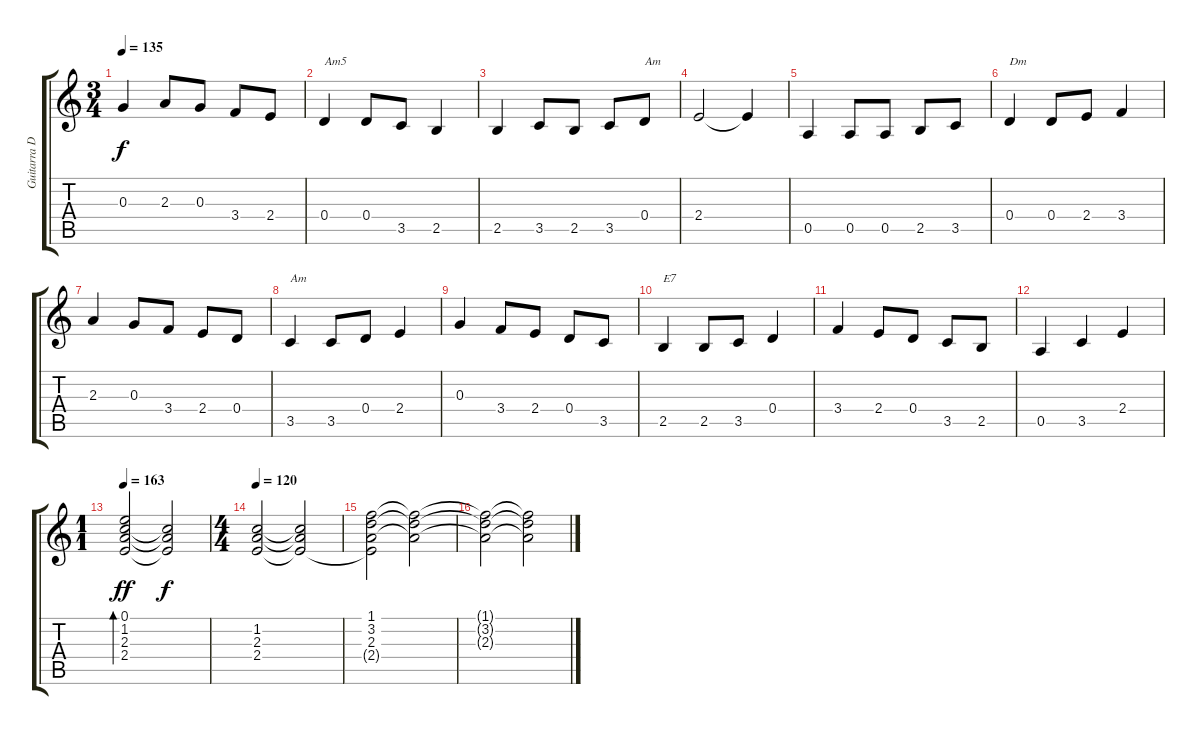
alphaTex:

\track ("Guitarra Distorsionada \"Opcional\"" "Guitarra D") {instrument distortionguitar}
\staff {score tabs}
\tuning (E4 B3 G3 D3 A2 E2) {hide}
\ts (3 4)
\tempo 135
\clef g2
\ks c
0.3.4{dy f} 2.3.8 0.3.8 3.4.8 2.4.8 |
0.4.4{txt "Am5"} 0.4.8 3.5.8 2.5.4 |
2.5.4 3.5.8 2.5.8 3.5.8 0.4.8{txt "Am"} |
2.4.2 2.4{t}.4 |
0.5.4 0.5.8 0.5.8 2.5.8 3.5.8 |
0.4.4{txt "Dm"} 0.4.8 2.4.8 3.4.4 |
2.3.4 0.3.8 3.4.8 2.4.8 0.4.8 |
3.5.4{txt "Am"} 3.5.8 0.4.8 2.4.4 |
0.3.4 3.4.8 2.4.8 0.4.8 3.5.8 |
2.5.4{txt "E7"} 2.5.8 3.5.8 0.4.4 |
3.4.4 2.4.8 0.4.8 3.5.8 2.5.8 |
0.5.4 3.5.4 2.4.4{volume 2} |
\ts (1 1)
\tempo 163
(0.1 1.2 2.3 2.4).2{bd 120 dy ff} (1.2{t} 2.3{t} 2.4{t}).2{dy f} |
\ts (4 4)
\tempo 120
(1.2 2.3 2.4).2 (1.2{t} 2.3{t} 2.4{t}).2 |
(1.1 3.2 2.3 2.4{t}).2 (1.1{t} 3.2{t} 2.3{t}).2 |
(1.1{t} 3.2{t} 2.3{t}).2 (1.1{t} 3.2{t} 2.3{t}).2
